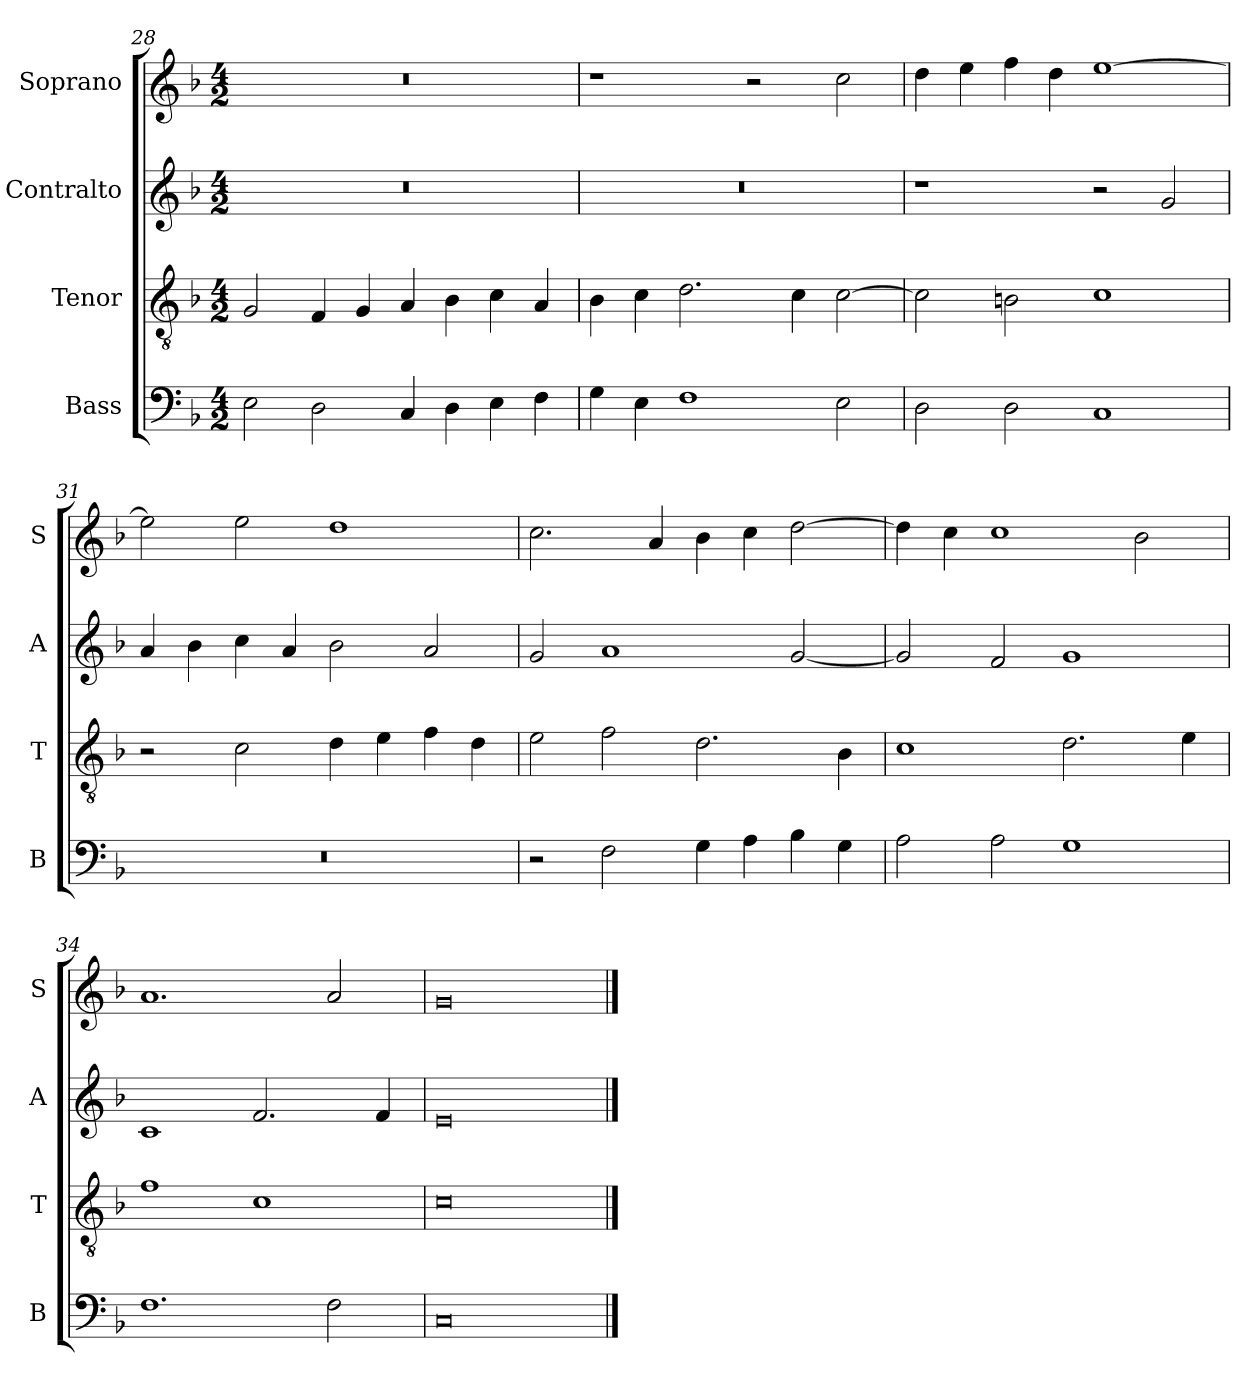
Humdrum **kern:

**kern	**kern	**kern	**kern
*part4	*part3	*part2	*part1
*staff4	*staff3	*staff2	*staff1
*I"Bass	*I"Tenor	*I"Contralto	*I"Soprano
*I'B	*I'T	*I'A	*I'S
*clefF4	*clefGv2	*clefG2	*clefG2
*k[b-]	*k[b-]	*k[b-]	*k[b-]
*F:ion	*F:ion	*F:ion	*F:ion
*M4/2	*M4/2	*M4/2	*M4/2
=28	=28	=28	=28
2E	2G	0r	0r
2D	4F	.	.
.	4G	.	.
4C	4A	.	.
4D	4B-	.	.
4E	4c	.	.
4F	4A	.	.
=29	=29	=29	=29
4G	4B-	0r	1r
4E	4c	.	.
1F	2.d	.	.
.	.	.	2r
.	4c	.	.
2E	[2c	.	2cc
=30	=30	=30	=30
2D	2c]	1r	4dd
.	.	.	4ee
2D	2Bn	.	4ff
.	.	.	4dd
1C	1c	2r	[1ee
.	.	2g	.
=31	=31	=31	=31
0r	2r	4a	2ee]
.	.	4b-	.
.	2c	4cc	2ee
.	.	4a	.
.	4d	2b-	1dd
.	4e	.	.
.	4f	2a	.
.	4d	.	.
=32	=32	=32	=32
2r	2e	2g	2.cc
2F	2f	1a	.
.	.	.	4a
4G	2.d	.	4b-
4A	.	.	4cc
4B-	.	[2g	[2dd
4G	4B-	.	.
=33	=33	=33	=33
2A	1c	2g]	4dd]
.	.	.	4cc
2A	.	2f	1cc
1G	2.d	1g	.
.	.	.	2b-
.	4e	.	.
=34	=34	=34	=34
1.F	1f	1c	1.a
.	1c	2.f	.
2F	.	.	2a
.	.	4f	.
=35	=35	=35	=35
0C	0c	0e	0g
==	==	==	==
*-	*-	*-	*-
